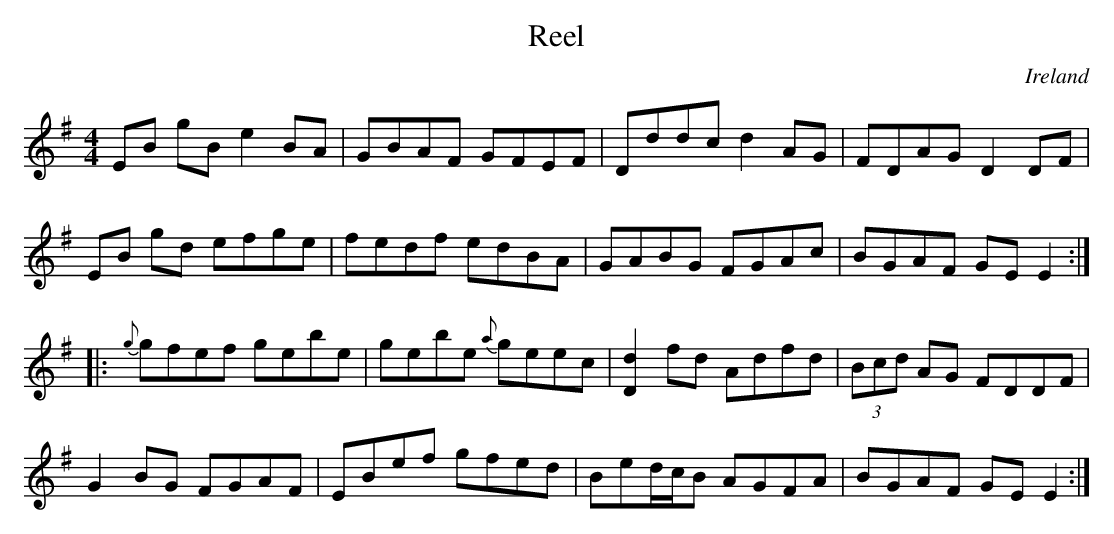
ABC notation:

X:1
T:Reel
O:Ireland
M:4/4
K:E minor
EB gB e2BA | GBAF GFEF | Dddc d2AG | FDAG D2DF |
EB gd efge | fedf edBA | GABG FGAc | BGAF GEE2 ::
{g}gfef gebe | gebe {a}geec | [Dd]2fd Adfd | (3Bcd  AG FDDF |
G2BG FGAF | EBef gfed | Bed/c/B AGFA | BGAF GEE2 :|
